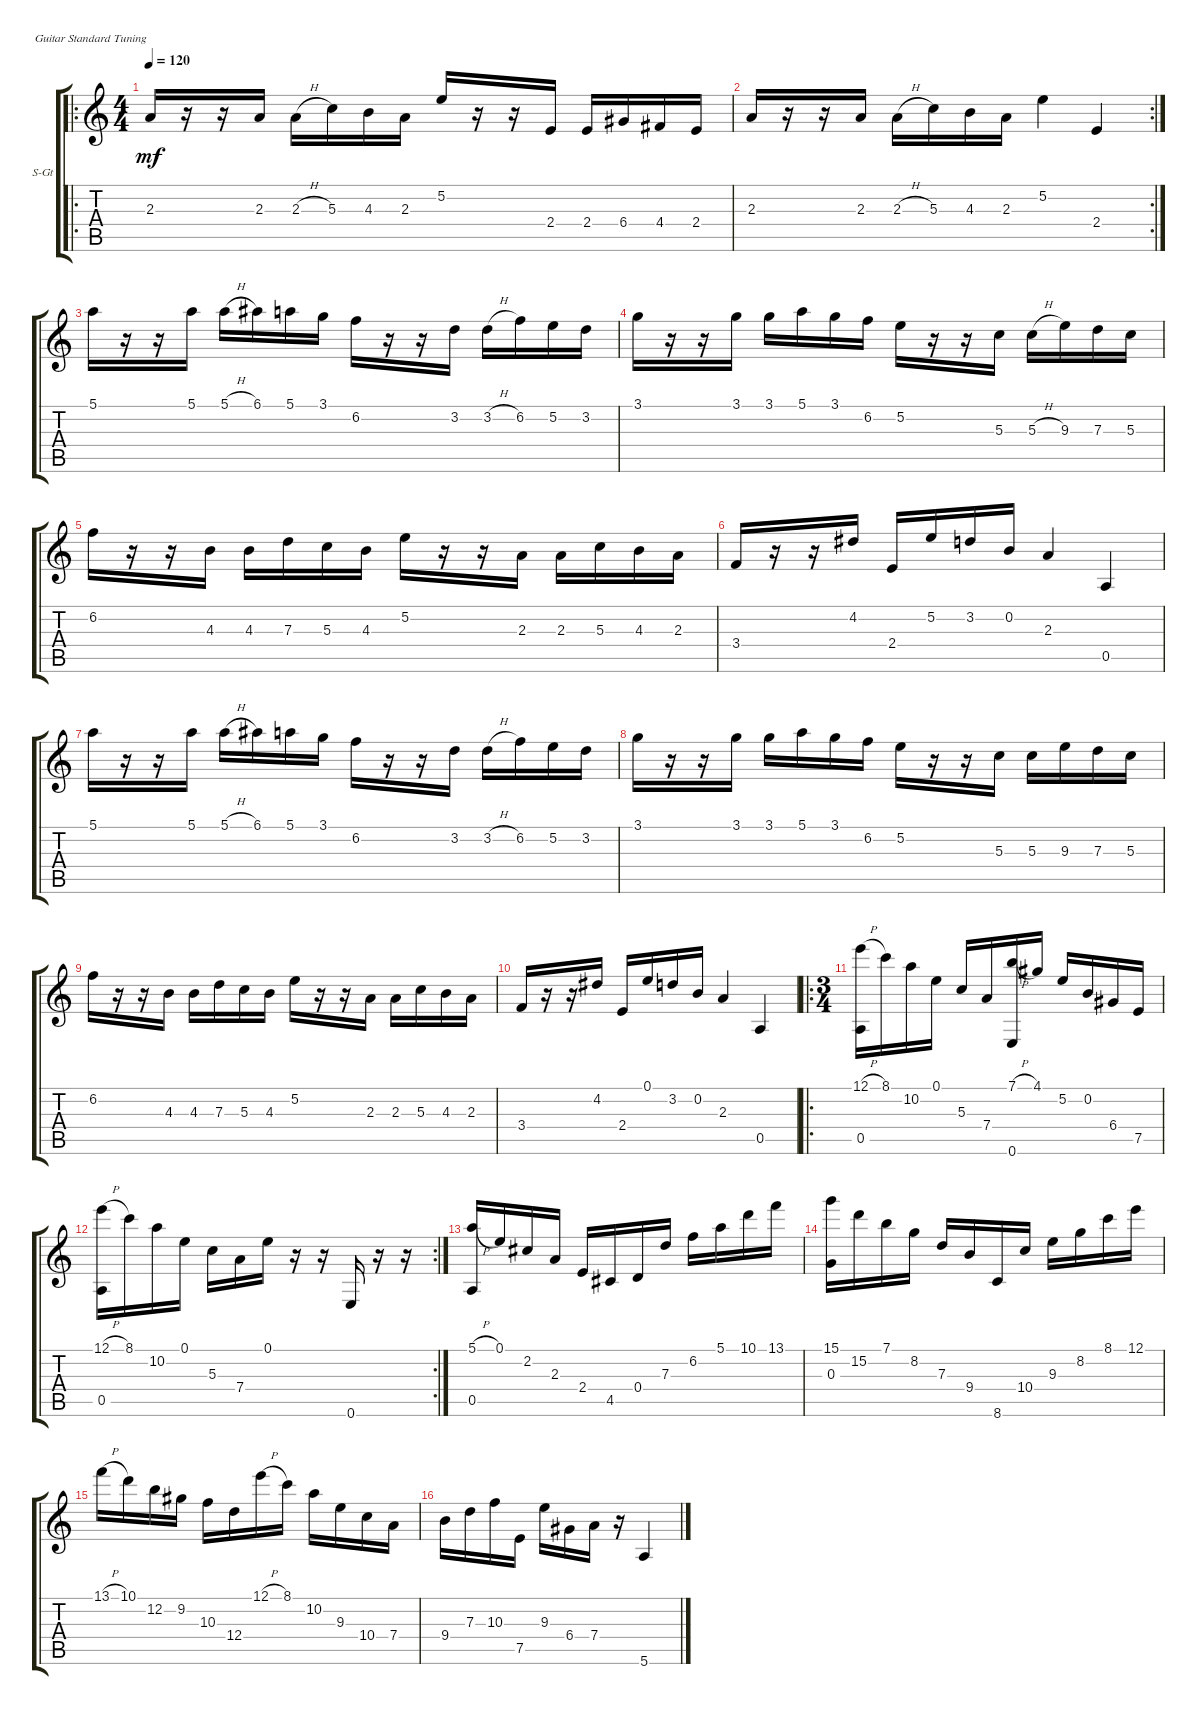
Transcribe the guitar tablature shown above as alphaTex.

\defaultSystemsLayout 4
\bracketExtendMode groupsimilarinstruments
\firstSystemTrackNameOrientation horizontal
\otherSystemsTrackNameOrientation horizontal
\track ("Steel Guitar" "S-Gt") {instrument acousticguitarsteel}
\staff {score tabs}
\tuning (E4 B3 G3 D3 A2 E2)
\ro
\ts (4 4)
\tempo 120
\clef g2
\ks c
2.3.16{dy mf instrument acousticguitarsteel} r.16 r.16 2.3.16 2.3{h}.16 5.3.16 4.3.16 2.3.16 5.2.16 r.16 r.16 2.4.16 2.4.16 6.4.16 4.4.16 2.4.16 |
\rc 2
2.3.16 r.16 r.16 2.3.16 2.3{h}.16 5.3.16 4.3.16 2.3.16 5.2.4 2.4.4 |
5.1.16 r.16 r.16 5.1.16 5.1{h}.16 6.1.16 5.1.16 3.1.16 6.2.16 r.16 r.16 3.2.16 3.2{h}.16 6.2.16 5.2.16 3.2.16 |
3.1.16 r.16 r.16 3.1.16 3.1.16 5.1.16 3.1.16 6.2.16 5.2.16 r.16 r.16 5.3.16 5.3{h}.16 9.3.16 7.3.16 5.3.16 |
6.2.16 r.16 r.16 4.3.16 4.3.16 7.3.16 5.3.16 4.3.16 5.2.16 r.16 r.16 2.3.16 2.3.16 5.3.16 4.3.16 2.3.16 |
3.4.16 r.16 r.16 4.2.16 2.4.16 5.2.16 3.2.16 0.2.16 2.3.4 0.5.4 |
5.1.16 r.16 r.16 5.1.16 5.1{h}.16 6.1.16 5.1.16 3.1.16 6.2.16 r.16 r.16 3.2.16 3.2{h}.16 6.2.16 5.2.16 3.2.16 |
3.1.16 r.16 r.16 3.1.16 3.1.16 5.1.16 3.1.16 6.2.16 5.2.16 r.16 r.16 5.3.16 5.3.16 9.3.16 7.3.16 5.3.16 |
6.2.16 r.16 r.16 4.3.16 4.3.16 7.3.16 5.3.16 4.3.16 5.2.16 r.16 r.16 2.3.16 2.3.16 5.3.16 4.3.16 2.3.16 |
3.4.16 r.16 r.16 4.2.16 2.4.16 0.1.16 3.2.16 0.2.16 2.3.4 0.5.4 |
\ro
\ts (3 4)
(12.1{h} 0.5).16 8.1.16 10.2.16 0.1.16 5.3.16 7.4.16 (7.1{h} 0.6).16 4.1.16 5.2.16 0.2.16 6.4.16 7.5.16 |
\rc 2
(0.5 12.1{h}).16 8.1.16 10.2.16 0.1.16 5.3.16 7.4.16 0.1.16 r.16 r.16 0.6.16 r.16 r.16 |
(5.1{h} 0.5).16 0.1.16 2.2.16 2.3.16 2.4.16 4.5.16 0.4.16 7.3.16 6.2.16 5.1.16 10.1.16 13.1.16 |
(15.1 0.3).16 15.2.16 7.1.16 8.2.16 7.3.16 9.4.16 8.6.16 10.4.16 9.3.16 8.2.16 8.1.16 12.1.16 |
13.1{h}.16 10.1.16 12.2.16 9.2.16 10.3.16 12.4.16 12.1{h}.16 8.1.16 10.2.16 9.3.16 10.4.16 7.4.16 |
9.4.16 7.3.16 10.3.16 7.5.16 9.3.16 6.4.16 7.4.16 r.16 5.6.4
